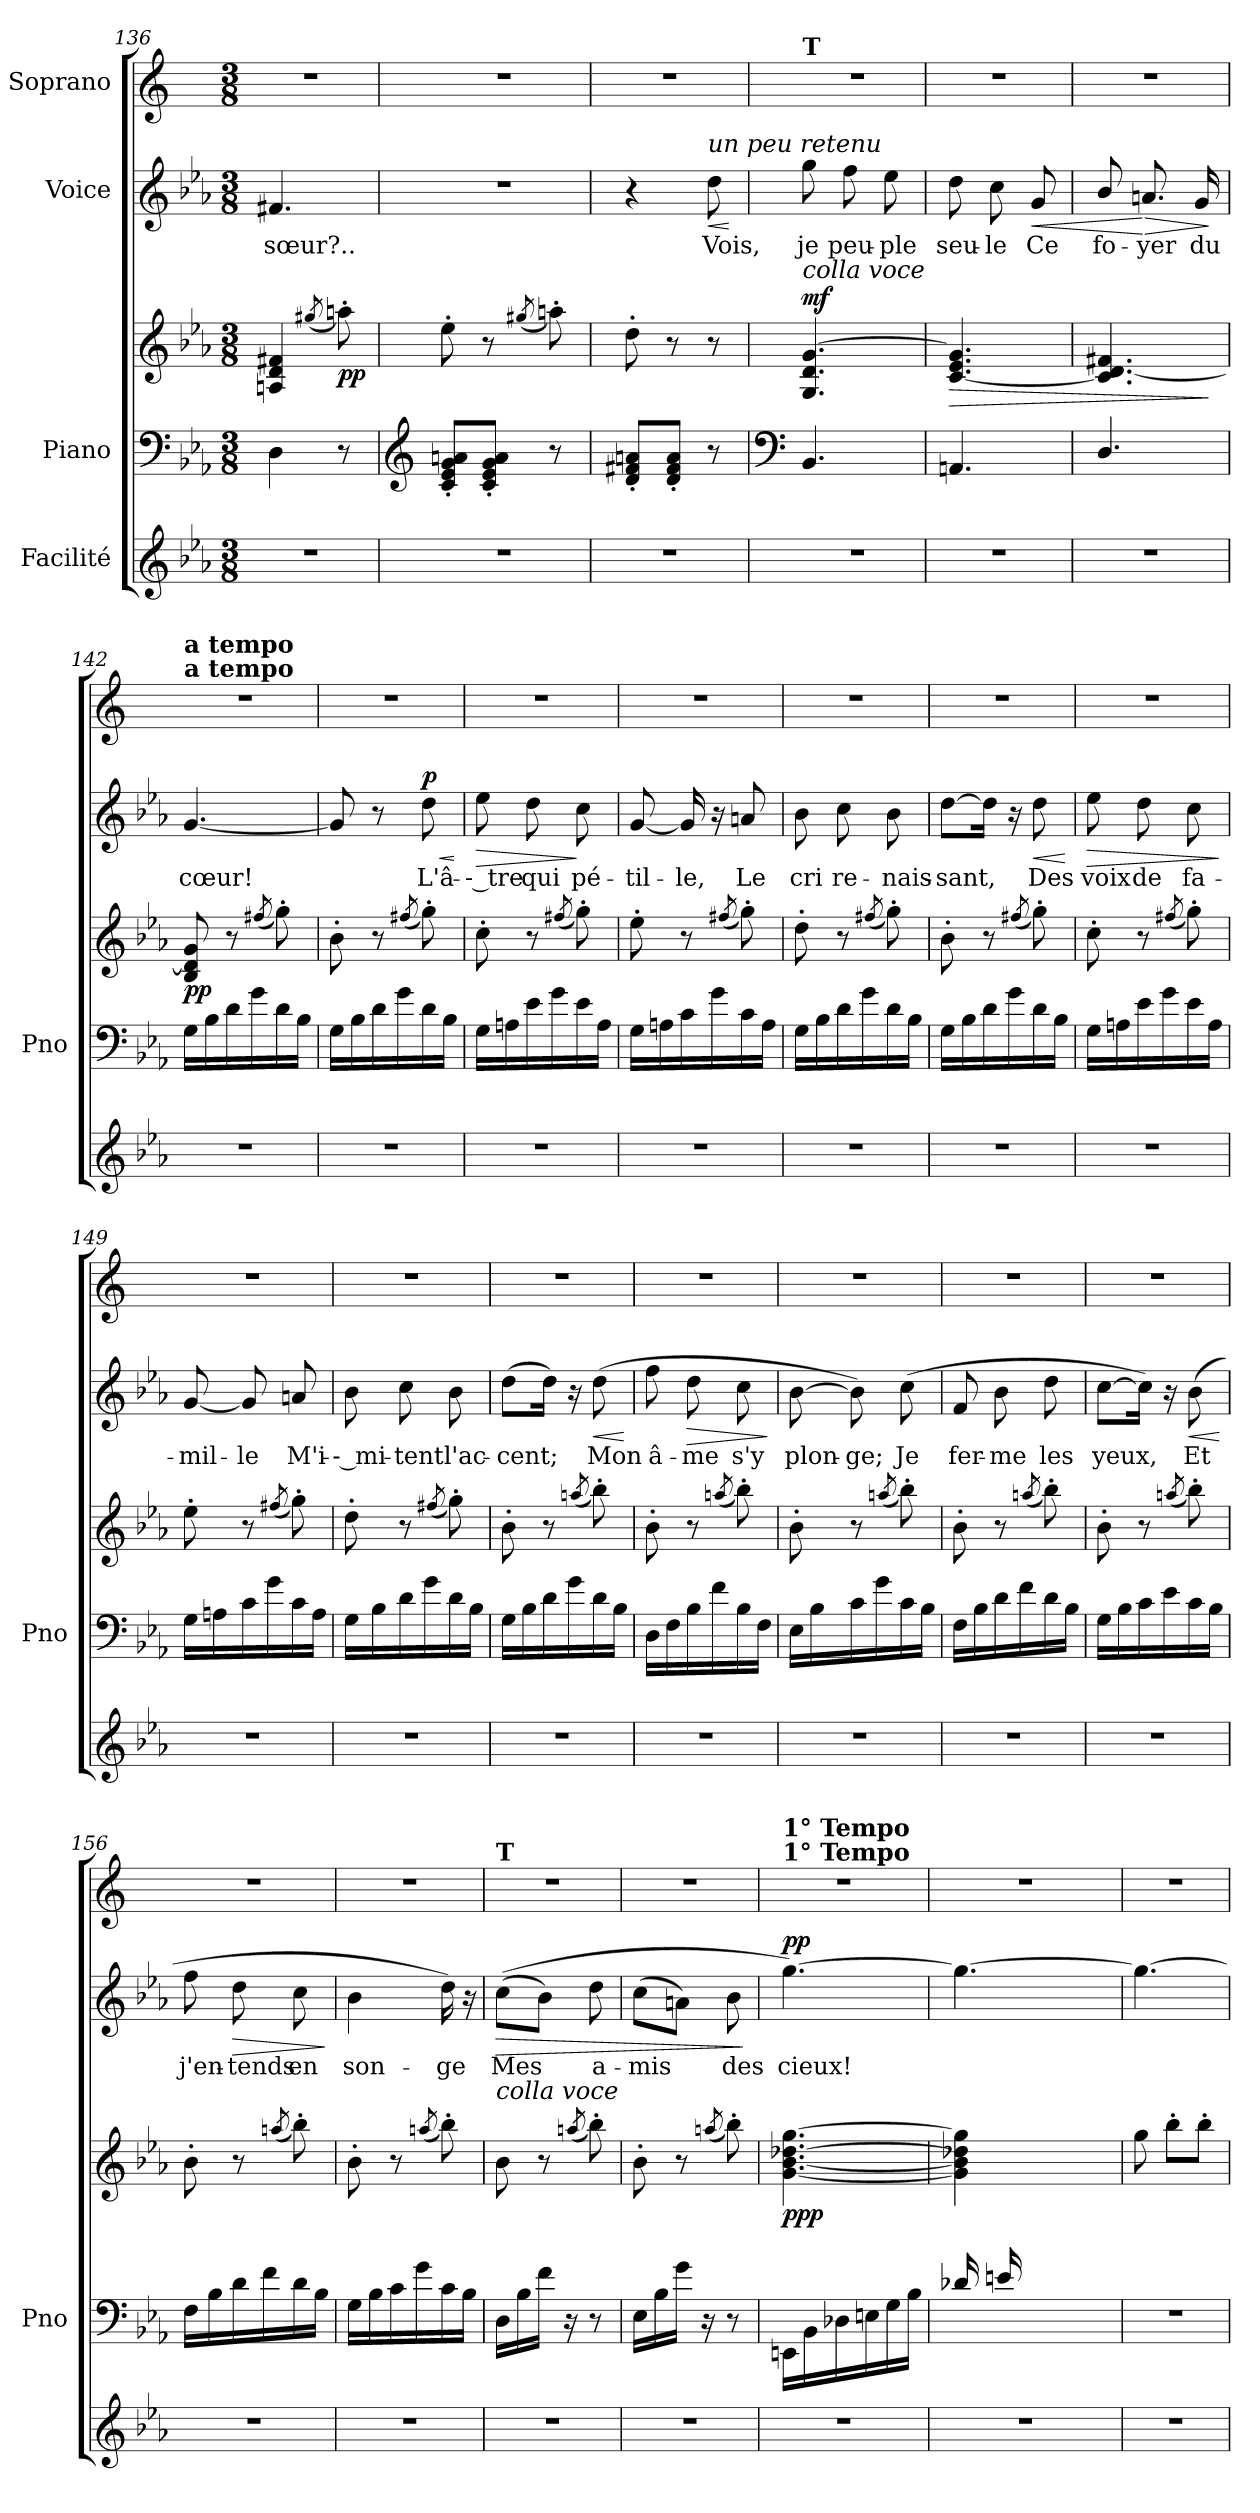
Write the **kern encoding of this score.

**kern	**kern	**kern	**dynam	**kern	**text	**dynam	**kern
*part4	*part3	*part3	*part3	*part2	*part2	*part2	*part1
*staff5	*staff4	*staff3	*staff3/4	*staff2	*staff2	*staff2	*staff1
*I"Facilité	*I"Piano	*	*	*I"Voice	*	*	*I"Soprano
*	*I'Pno	*	*	*	*	*	*
*clefG2	*clefF4	*clefG2	*	*clefG2	*	*	*clefG2
*k[b-e-a-]	*k[b-e-a-]	*k[b-e-a-]	*	*k[b-e-a-]	*	*	*k[]
*M3/8	*M3/8	*M3/8	*	*M3/8	*	*	*M3/8
=136	=136	=136	=136	=136	=136	=136	=136
!	!	!	!	!	!LO:LY:b	!	!
4.r	4D\	4An/ 4d/ 4f#X/	.	4.f#X/	sœur?..	.	4.r
.	.	(8qgg#X/	.	.	.	.	.
!	!	!	!LO:DY:b	!	!	!	!
.	8r	8aan'\)	pp	.	.	.	.
!!LO:PB:g=z
=137	=137	=137	=137	=137	=137	=137	=137
*	*clefG2	*	*	*	*	*	*
4.r	8c/' 8e-/' 8g/' 8an/'L	8ee-'\	.	4.r	.	.	4.r
.	8c/' 8e-/' 8g/' 8a/'J	8r	.	.	.	.	.
.	.	(8qgg#X/	.	.	.	.	.
.	8r	8aan'\)	.	.	.	.	.
=138	=138	=138	=138	=138	=138	=138	=138
4.r	8d/' 8f#X/' 8an/'L	8dd'\	.	4r	.	.	4.r
.	8d/' 8f#/' 8a/'J	8r	.	.	.	.	.
!	!	!	!	!LO:TX:a:i:t=un peu retenu	!	!	!
!	!	!	!	!	!LO:LY:b	!LO:HP:b	!
.	8r	8r	.	8dd\	Vois,	<	.
.	.	.	.	.	.	[	.
=139	=139	=139	=139	=139	=139	=139	=139
*	*clefF4	*	*	*	*	*	*
!	!	!	!	!	!	!	!LO:TX:a:B:t=T
!	!	!LO:TX:a:i:t=colla voce	!	!	!	!	!
!	!	!	!LO:DY:a	!	!LO:LY:b	!LO:DY:a	!
4.r	4.BB-/	4.G/ 4.d/ [4.g/	mf	8gg\	je	other-dynamics	4.r
!	!	!	!	!	!LO:LY:b	!	!
.	.	.	.	8ff\	peu-	.	.
!	!	!	!	!	!LO:LY:b	!	!
.	.	.	.	8ee-\	-ple	.	.
=140	=140	=140	=140	=140	=140	=140	=140
!	!	!	!LO:HP:b	!	!LO:LY:b	!	!
4.r	4.AAn/	[4.c/ 4.e-/ 4.g/]	>	8dd\	seu-	.	4.r
!	!	!	!	!	!LO:LY:b	!	!
.	.	.	.	8cc\	-le	.	.
!	!	!	!	!	!LO:LY:b	!LO:HP:b	!
.	.	.	.	8g/	Ce	<	.
=141	=141	=141	=141	=141	=141	=141	=141
!	!	!	!	!	!LO:LY:b	!	!
4.r	4.D/	4.c/] [4.d/ 4.f#X/	.	8b-/	fo-	.	4.r
!	!	!	!	!	!LO:LY:b	!LO:HP:n=1:b	!
.	.	.	.	8.an/	-yer	[ >	.
!	!	!	!	!	!LO:LY:b	!	!
.	.	.	.	16g/	du	.	.
.	.	.	]	.	.	]	.
=142	=142	=142	=142	=142	=142	=142	=142
!	!	!	!	!	!	!	!LO:TX:a:B:t=a tempo
!	!	!	!	!	!	!	!LO:TX:a:B:t=a tempo
!	!	!	!LO:DY:b	!	!LO:LY:b	!	!
4.r	16G\LL	8B-/ 8d/] 8g/	pp	[4.g/	cœur!	.	4.r
.	16B-\	.	.	.	.	.	.
.	16d\	8r	.	.	.	.	.
.	16g\	.	.	.	.	.	.
.	.	(8qff#X/	.	.	.	.	.
.	16d\	8gg'\)	.	.	.	.	.
.	16B-\JJ	.	.	.	.	.	.
=143	=143	=143	=143	=143	=143	=143	=143
4.r	16G\LL	8b-'\	.	8g/]	.	.	4.r
.	16B-\	.	.	.	.	.	.
.	16d\	8r	.	8r	.	.	.
.	16g\	.	.	.	.	.	.
.	.	(8qff#X/	.	.	.	.	.
!	!	!	!	!	!LO:LY:b	!LO:HP:b	!
!	!	!	!	!	!	!LO:DY:n=1:a	!
.	16d\	8gg'\)	.	8dd\	L'â-	< p	.
.	16B-\JJ	.	.	.	.	.	.
.	.	.	.	.	.	[	.
!!LO:LB:g=z
=144	=144	=144	=144	=144	=144	=144	=144
!	!	!	!	!	!LO:LY:b	!LO:HP:b	!
4.r	16G\LL	8cc'\	.	8ee-\	-- tre	>	4.r
.	16An\	.	.	.	.	.	.
!	!	!	!	!	!LO:LY:b	!	!
.	16e-\	8r	.	8dd\	qui	.	.
.	16g\	.	.	.	.	.	.
.	.	(8qff#X/	.	.	.	.	.
!	!	!	!	!	!LO:LY:b	!	!
.	16e-\	8gg'\)	.	8cc\	pé-	]	.
.	16A\JJ	.	.	.	.	.	.
=145	=145	=145	=145	=145	=145	=145	=145
!	!	!	!	!	!LO:LY:b	!	!
4.r	16G\LL	8ee-'\	.	[8g/	-til-	.	4.r
.	16An\	.	.	.	.	.	.
!	!	!	!	!	!LO:LY:b	!	!
.	16c\	8r	.	16g/]	-le,	.	.
.	16g\	.	.	16r	.	.	.
.	.	(8qff#X/	.	.	.	.	.
!	!	!	!	!	!LO:LY:b	!	!
.	16c\	8gg'\)	.	8an/	Le	.	.
.	16A\JJ	.	.	.	.	.	.
=146	=146	=146	=146	=146	=146	=146	=146
!	!	!	!	!	!LO:LY:b	!	!
4.r	16G\LL	8dd'\	.	8b-\	cri	.	4.r
.	16B-\	.	.	.	.	.	.
!	!	!	!	!	!LO:LY:b	!	!
.	16d\	8r	.	8cc\	re-	.	.
.	16g\	.	.	.	.	.	.
.	.	(8qff#X/	.	.	.	.	.
!	!	!	!	!	!LO:LY:b	!	!
.	16d\	8gg'\)	.	8b-\	-nais-	.	.
.	16B-\JJ	.	.	.	.	.	.
=147	=147	=147	=147	=147	=147	=147	=147
!	!	!	!	!	!LO:LY:b	!	!
4.r	16G\LL	8b-'\	.	[8dd\L	-sant,	.	4.r
.	16B-\	.	.	.	.	.	.
.	16d\	8r	.	16dd\Jk]	.	.	.
.	16g\	.	.	16r	.	.	.
.	.	(8qff#X/	.	.	.	.	.
!	!	!	!	!	!LO:LY:b	!LO:HP:b	!
.	16d\	8gg'\)	.	8dd\	Des	<	.
.	16B-\JJ	.	.	.	.	.	.
.	.	.	.	.	.	[	.
=148	=148	=148	=148	=148	=148	=148	=148
!	!	!	!	!	!LO:LY:b	!LO:HP:b	!
4.r	16G\LL	8cc'\	.	8ee-\	voix	>	4.r
.	16An\	.	.	.	.	.	.
!	!	!	!	!	!LO:LY:b	!	!
.	16e-\	8r	.	8dd\	de	.	.
.	16g\	.	.	.	.	.	.
.	.	(8qff#X/	.	.	.	.	.
!	!	!	!	!	!LO:LY:b	!	!
.	16e-\	8gg'\)	.	8cc\	fa-	.	.
.	16A\JJ	.	.	.	.	.	.
.	.	.	.	.	.	]	.
=149	=149	=149	=149	=149	=149	=149	=149
!	!	!	!	!	!LO:LY:b	!	!
4.r	16G\LL	8ee-'\	.	[8g/	-mil-	.	4.r
.	16An\	.	.	.	.	.	.
!	!	!	!	!	!LO:LY:b	!	!
.	16c\	8r	.	8g/]	-le	.	.
.	16g\	.	.	.	.	.	.
.	.	(8qff#X/	.	.	.	.	.
!	!	!	!	!	!LO:LY:b	!	!
.	16c\	8gg'\)	.	8an/	M'i-	.	.
.	16A\JJ	.	.	.	.	.	.
!!LO:LB:g=z
=150	=150	=150	=150	=150	=150	=150	=150
!	!	!	!	!	!LO:LY:b	!	!
4.r	16G\LL	8dd'\	.	8b-\	-- mi-	.	4.r
.	16B-\	.	.	.	.	.	.
!	!	!	!	!	!LO:LY:b	!	!
.	16d\	8r	.	8cc\	-tent	.	.
.	16g\	.	.	.	.	.	.
.	.	(8qff#X/	.	.	.	.	.
!	!	!	!	!	!LO:LY:b	!	!
.	16d\	8gg'\)	.	8b-\	l'ac-	.	.
.	16B-\JJ	.	.	.	.	.	.
=151	=151	=151	=151	=151	=151	=151	=151
!	!	!	!	!	!LO:LY:b	!	!
4.r	16G\LL	8b-'\	.	(8dd\L	-cent;	.	4.r
.	16B-\	.	.	.	.	.	.
.	16d\	8r	.	16dd\Jk)	.	.	.
.	16g\	.	.	16r	.	.	.
.	.	(8qaan/	.	.	.	.	.
!	!	!	!	!	!LO:LY:b	!LO:HP:b	!
.	16d\	8bb-'\)	.	(8dd\	Mon	<	.
.	16B-\JJ	.	.	.	.	.	.
.	.	.	.	.	.	[	.
=152	=152	=152	=152	=152	=152	=152	=152
!	!	!	!	!	!LO:LY:b	!	!
4.r	16D\LL	8b-'\	.	8ff\	â-	.	4.r
.	16F\	.	.	.	.	.	.
!	!	!	!	!	!LO:LY:b	!LO:HP:b	!
.	16B-\	8r	.	8dd\	-me	>	.
.	16f\	.	.	.	.	.	.
.	.	(8qaan/	.	.	.	.	.
!	!	!	!	!	!LO:LY:b	!	!
.	16B-\	8bb-'\)	.	8cc\	s'y	.	.
.	16F\JJ	.	.	.	.	.	.
.	.	.	.	.	.	]	.
=153	=153	=153	=153	=153	=153	=153	=153
!	!	!	!	!	!LO:LY:b	!	!
4.r	16E-\LL	8b-'\	.	[8b-\	plon-	.	4.r
.	16B-\	.	.	.	.	.	.
!	!	!	!	!	!LO:LY:b	!	!
.	16c\	8r	.	8b-\])	-ge;	.	.
.	16g\	.	.	.	.	.	.
.	.	(8qaan/	.	.	.	.	.
!	!	!	!	!	!LO:LY:b	!	!
.	16c\	8bb-'\)	.	(8cc\	Je	.	.
.	16B-\JJ	.	.	.	.	.	.
=154	=154	=154	=154	=154	=154	=154	=154
!	!	!	!	!	!LO:LY:b	!	!
4.r	16F\LL	8b-'\	.	8f/	fer-	.	4.r
.	16B-\	.	.	.	.	.	.
!	!	!	!	!	!LO:LY:b	!	!
.	16d\	8r	.	8b-\	-me	.	.
.	16f\	.	.	.	.	.	.
.	.	(8qaan/	.	.	.	.	.
!	!	!	!	!	!LO:LY:b	!	!
.	16d\	8bb-'\)	.	8dd\	les	.	.
.	16B-\JJ	.	.	.	.	.	.
=155	=155	=155	=155	=155	=155	=155	=155
!	!	!	!	!	!LO:LY:b	!	!
4.r	16G\LL	8b-'\	.	[8cc\L	yeux,	.	4.r
.	16B-\	.	.	.	.	.	.
.	16c\	8r	.	16cc\Jk])	.	.	.
.	16e-\	.	.	16r	.	.	.
.	.	(8qaan/	.	.	.	.	.
!	!	!	!	!	!LO:LY:b	!LO:HP:b	!
.	16c\	8bb-'\)	.	(8b-\	Et	<	.
.	16B-\JJ	.	.	.	.	.	.
.	.	.	.	.	.	[	.
!!LO:LB:g=z
=156	=156	=156	=156	=156	=156	=156	=156
!	!	!	!	!	!LO:LY:b	!	!
4.r	16F\LL	8b-'\	.	8ff\	j'en-	.	4.r
.	16B-\	.	.	.	.	.	.
!	!	!	!	!	!LO:LY:b	!LO:HP:b	!
.	16d\	8r	.	8dd\	-tends	>	.
.	16f\	.	.	.	.	.	.
.	.	(8qaan/	.	.	.	.	.
!	!	!	!	!	!LO:LY:b	!	!
.	16d\	8bb-'\)	.	8cc\	en	.	.
.	16B-\JJ	.	.	.	.	.	.
.	.	.	.	.	.	]	.
=157	=157	=157	=157	=157	=157	=157	=157
!	!	!	!	!	!LO:LY:b	!	!
4.r	16G\LL	8b-'\	.	4b-\	son-	.	4.r
.	16B-\	.	.	.	.	.	.
.	16c\	8r	.	.	.	.	.
.	16g\	.	.	.	.	.	.
.	.	(8qaan/	.	.	.	.	.
!	!	!	!	!	!LO:LY:b	!	!
.	16c\	8bb-'\)	.	16dd\)	-ge	.	.
.	16B-\JJ	.	.	16r	.	.	.
=158	=158	=158	=158	=158	=158	=158	=158
!	!	!	!	!	!	!	!LO:TX:a:B:t=T
!	!	!LO:TX:a:i:t=colla voce	!	!	!	!	!
!	!	!	!	!	!LO:LY:b	!LO:HP:b	!
4.r	16D\LL	8b-\	.	((8cc\L	Mes	>	4.r
.	16B-\	.	.	.	.	.	.
.	16f\JJ	8r	.	8b-\J)	.	.	.
.	16r	.	.	.	.	.	.
.	.	(8qaan/	.	.	.	.	.
!	!	!	!	!	!LO:LY:b	!	!
.	8r	8bb-'\)	.	8dd\	a-	.	.
=159	=159	=159	=159	=159	=159	=159	=159
!	!	!	!	!	!LO:LY:b	!	!
4.r	16E-\LL	8b-'\	.	(8cc\L	-mis	.	4.r
.	16B-\	.	.	.	.	.	.
.	16g\JJ	8r	.	8an\J)	.	.	.
.	16r	.	.	.	.	.	.
.	.	(8qaan/	.	.	.	.	.
!	!	!	!	!	!LO:LY:b	!	!
.	8r	8bb-'\)	.	8b-\	des	.	.
.	.	.	.	.	.	]	.
=160	=160	=160	=160	=160	=160	=160	=160
!	!	!	!	!	!	!	!LO:TX:a:B:t=1° Tempo
!	!	!	!	!	!	!	!LO:TX:a:B:t=1° Tempo
!	!	!	!LO:DY:b	!	!LO:LY:b	!LO:DY:a	!
4.r	(16EEn\LL	[4.g\ [4.b-\ [4.dd-X\ [4.gg\	ppp	[4.gg\)	cieux!	pp	4.r
.	16BB-\	.	.	.	.	.	.
.	16D-X\	.	.	.	.	.	.
.	16En\	.	.	.	.	.	.
.	16G\	.	.	.	.	.	.
.	16B-\JJ	.	.	.	.	.	.
=161	=161	=161	=161	=161	=161	=161	=161
*	*	*^	*	*	*	*	*
4.r	16d-X/LL	4g\] 4b-\] 4dd-X\] 4gg\]	8ryy	.	4.gg\_	.	.	4.r
.	16en/	.	.	.	.	.	.	.
.	4ryy	.	16g\	.	.	.	.	.
.	.	.	16b-\	.	.	.	.	.
.	.	8rffyy	16dd-X\	.	.	.	.	.
.	.	.	16een\JJ	.	.	.	.	.
*	*	*v	*v	*	*	*	*	*
=162	=162	=162	=162	=162	=162	=162	=162
4.r	4.r	8gg\)	.	4.gg\_	.	.	4.r
.	.	8bb-'\L	.	.	.	.	.
.	.	8bb-'\J	.	.	.	.	.
=	=	=	=	=	=	=	=
*-	*-	*-	*-	*-	*-	*-	*-
